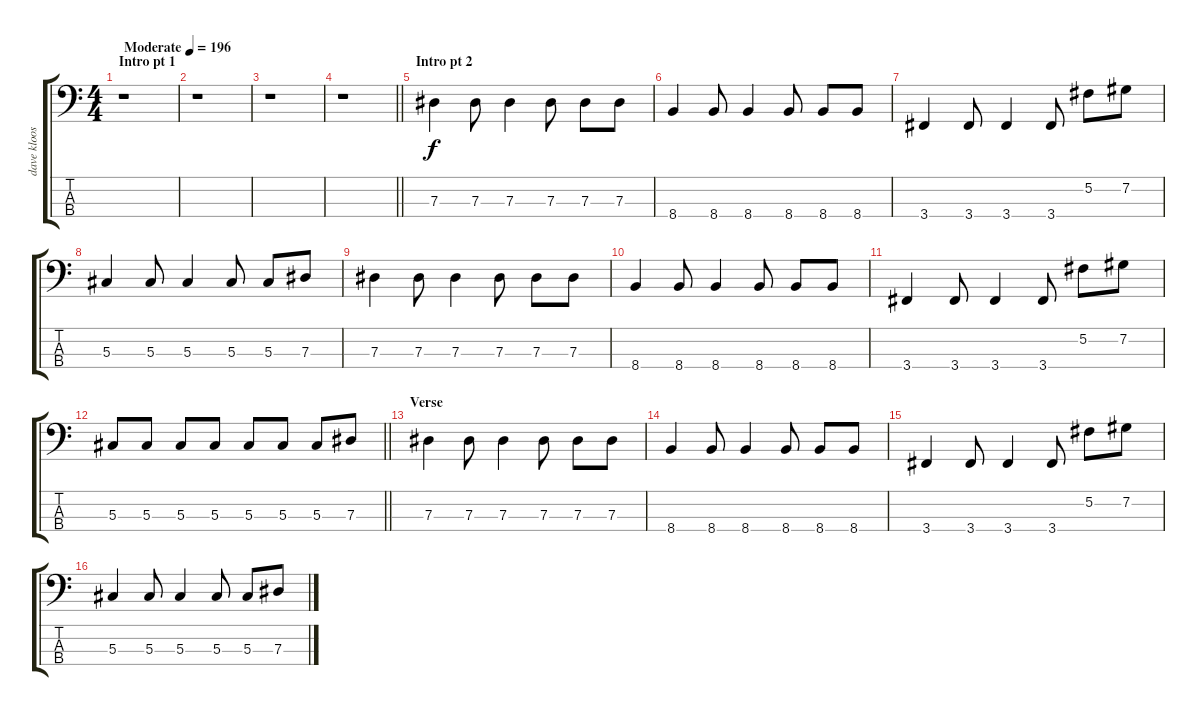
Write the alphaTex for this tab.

\track ("dave kloos" "dave kloos") {instrument electricbasspick}
\staff {score tabs}
\tuning (Gb2 Db2 Ab1 Eb1) {hide}
\ts (4 4)
\section ("" "Intro pt 1")
\tempo (196 "Moderate")
\clef f4
\ks c
r.1{dy f instrument electricbasspick} |
r.1 |
r.1 |
\barLineRight lightlight
r.1 |
\section ("" "Intro pt 2")
7.3.4 7.3.8 7.3.4 7.3.8 7.3.8 7.3.8 |
8.4.4 8.4.8 8.4.4 8.4.8 8.4.8 8.4.8 |
3.4.4 3.4.8 3.4.4 3.4.8 5.2.8 7.2.8 |
5.3.4 5.3.8 5.3.4 5.3.8 5.3.8 7.3.8 |
7.3.4 7.3.8 7.3.4 7.3.8 7.3.8 7.3.8 |
8.4.4 8.4.8 8.4.4 8.4.8 8.4.8 8.4.8 |
3.4.4 3.4.8 3.4.4 3.4.8 5.2.8 7.2.8 |
\barLineRight lightlight
5.3.8 5.3.8 5.3.8 5.3.8 5.3.8 5.3.8 5.3.8 7.3.8 |
\section ("" "Verse")
7.3.4 7.3.8 7.3.4 7.3.8 7.3.8 7.3.8 |
8.4.4 8.4.8 8.4.4 8.4.8 8.4.8 8.4.8 |
3.4.4 3.4.8 3.4.4 3.4.8 5.2.8 7.2.8 |
5.3.4 5.3.8 5.3.4 5.3.8 5.3.8 7.3.8
